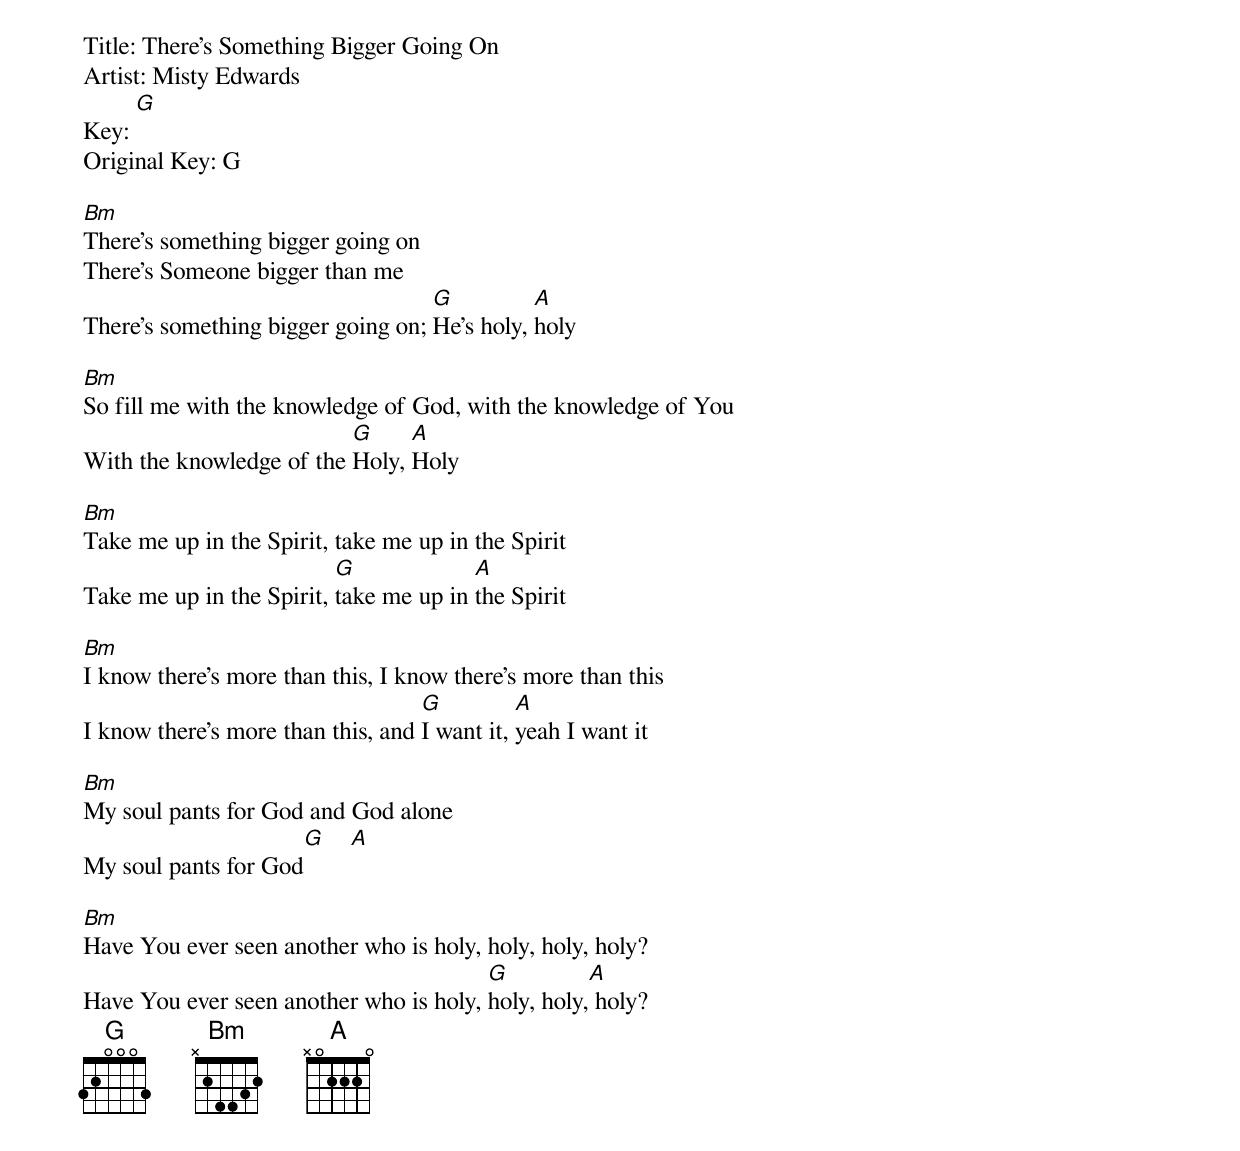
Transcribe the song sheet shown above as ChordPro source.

Title: There's Something Bigger Going On
Artist: Misty Edwards
Key: [G]
Original Key: G

[Bm]There's something bigger going on
There's Someone bigger than me
There's something bigger going on; [G]He's holy, [A]holy

[Bm]So fill me with the knowledge of God, with the knowledge of You
With the knowledge of the [G]Holy, [A]Holy

[Bm]Take me up in the Spirit, take me up in the Spirit
Take me up in the Spirit, [G]take me up in [A]the Spirit

[Bm]I know there's more than this, I know there's more than this
I know there's more than this, and [G]I want it, [A]yeah I want it

[Bm]My soul pants for God and God alone
My soul pants for God[G]    [A]

[Bm]Have You ever seen another who is holy, holy, holy, holy?
Have You ever seen another who is holy, [G]holy, holy,[A] holy?
